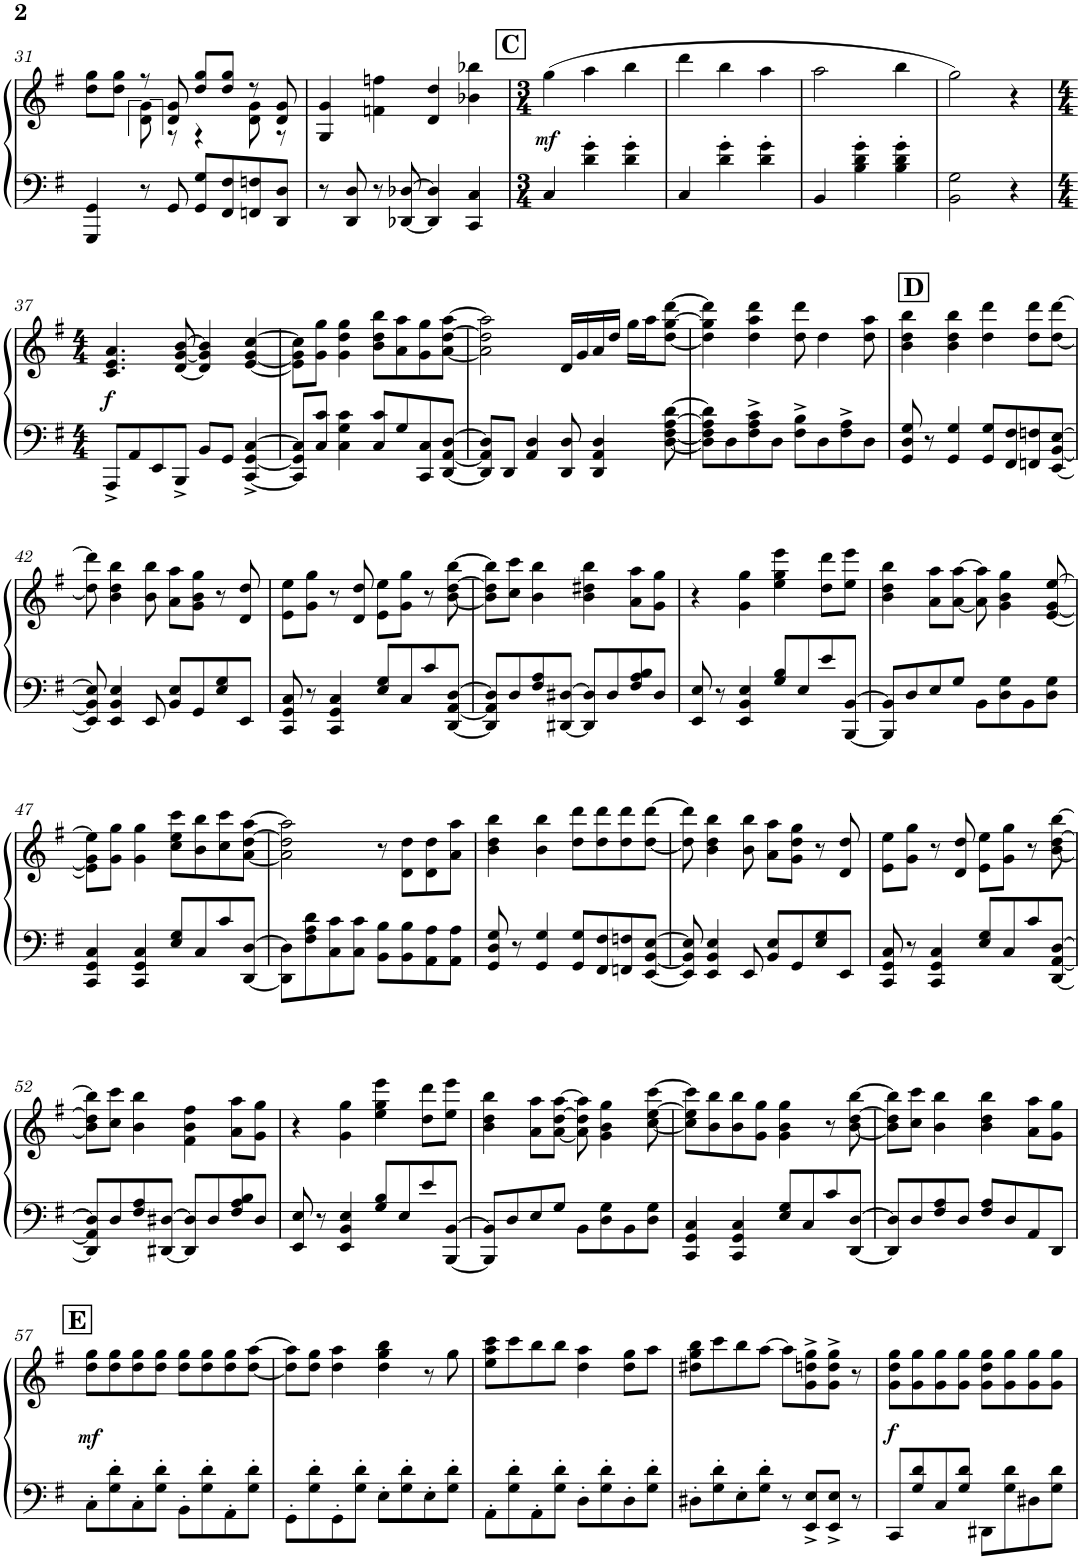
**kern	**kern	**dynam
*part1	*part1	*part1
*staff2	*staff1	*staff1/2
*I"Piano	*	*
*I'Pno.	*	*
!!LO:PB:g=z
*clefF4	*clefG2	*
*k[f#]	*k[f#]	*
*M4/4	*M4/4	*
=31	=31	=31
*	*^	*
4GGG/ 4GG/	8dd\ 8gg\L	4ryy	.
.	8dd\ 8gg\J	.	.
8r	8r	8d\ 8g\	.
8GG/	8d/ 8g/	8r	.
8GG/ 8G/L	8dd/ 8gg/L	4r	.
8FF#/ 8F#/	8dd/ 8gg/J	.	.
8FFn/ 8Fn/	8r	8d\ 8g\	.
8DD/ 8D/J	8d/ 8g/	8r	.
*	*v	*v	*
=32	=32	=32
8r	4G/ 4g/	.
8DD/ 8D/	.	.
8r	4fn\ 4ffn\	.
[8DD-X/ [8D-X/	.	.
4DD-/] 4D-/]	4d/ 4dd/	.
4CC/ 4C/	4b-X\ 4bb-X\	.
!!LO:REH:place=s1:a:B:cj:fs=14:t=C
=33	=33	=33
*M3/4	*M3/4	*
!	!	!LO:DY:b
4C/	(4gg\	mf
4d\' 4g\'	4aa\	.
4d\' 4g\'	4bb\	.
=34	=34	=34
4C/	4ddd\	.
4d\' 4g\'	4bb\	.
4d\' 4g\'	4aa\	.
=35	=35	=35
4BB/	2aa\	.
4B\' 4d\' 4g\'	.	.
4B\' 4d\' 4g\'	4bb\	.
=36	=36	=36
2BB\ 2G\	2gg\)	.
4r	4r	.
!!LO:LB:g=z
=37	=37	=37
*M4/4	*M4/4	*
!	!	!LO:DY:b
8AAA^/L	4.c/ 4.e/ 4.a/	f
8AA/	.	.
8EE/	.	.
8BBB^/J	[8d/ [8g/ [8b/	.
8BB/L	4d/] 4g/] 4b/]	.
8GG/J	.	.
[4CC/^ [4GG/^ [4C/^	[4e/ [4g/ [4cc/	.
=38	=38	=38
8CC/] 8GG/] 8C/]L	8e\] 8g\] 8cc\]L	.
8C/ 8c/J	8g\ 8gg\J	.
4C\ 4G\ 4c\	4g\ 4dd\ 4gg\	.
8C/ 8c/L	8b\ 8dd\ 8bb\L	.
8G/	8a\ 8aa\	.
8CC/ 8C/	8g\ 8gg\	.
[8DD/ [8AA/ [8D/J	[8a\ [8dd\ [8aa\J	.
=39	=39	=39
8DD/] 8AA/] 8D/]L	2a\] 2dd\] 2aa\]	.
8DD/J	.	.
4AA/ 4D/	.	.
8DD/ 8D/	16d/LL	.
.	16g/	.
4DD/ 4AA/ 4D/	16a/	.
.	16dd/JJ	.
.	16gg\LL	.
.	16aa\J	.
[8D\ [8F#\ [8A\ [8d\	[8dd\ [8gg\ [8ddd\J	.
=40	=40	=40
8D\] 8F#\] 8A\] 8d\]L	4dd\] 4gg\] 4ddd\]	.
8D\	.	.
8F#\^ 8A\^ 8c\^	4dd\ 4aa\ 4ddd\	.
8D\J	.	.
8F#\^ 8B\^L	8dd\ 8ddd\	.
8D\	4dd\	.
8F#\^ 8A\^	.	.
8D\J	8dd\ 8aa\	.
!!LO:REH:place=s1:a:B:cj:fs=14:t=D
=41	=41	=41
8GG/ 8D/ 8G/	4b\ 4dd\ 4bb\	.
8r	.	.
4GG/ 4G/	4b\ 4dd\ 4bb\	.
8GG/ 8G/L	4dd\ 4ddd\	.
8FF#/ 8F#/	.	.
8FFn/ 8Fn/	8dd\ 8ddd\L	.
[8EE/ [8BB/ [8E/J	[8dd\ [8ddd\J	.
!!LO:LB:g=z
=42	=42	=42
8EE/] 8BB/] 8E/]	8dd\] 8ddd\]	.
4EE/ 4BB/ 4E/	4b\ 4dd\ 4bb\	.
8EE/	8b\ 8bb\	.
8BB/ 8E/L	8a\ 8aa\L	.
8GG/	8g\ 8b\ 8gg\J	.
8E/ 8G/	8r	.
8EE/J	8d/ 8dd/	.
=43	=43	=43
8CC/ 8GG/ 8C/	8e\ 8ee\L	.
8r	8g\ 8gg\J	.
4CC/ 4GG/ 4C/	8r	.
.	8d/ 8dd/	.
8E/ 8G/L	8e\ 8ee\L	.
8C/	8g\ 8gg\J	.
8c/	8r	.
[8DD/ [8AA/ [8D/J	[8b\ [8dd\ [8bb\	.
=44	=44	=44
8DD/] 8AA/] 8D/]L	8b\] 8dd\] 8bb\]L	.
8D/	8cc\ 8ccc\J	.
8F#/ 8A/	4b\ 4bb\	.
[8DD#X/ [8D#X/J	.	.
8DD#/] 8D#/]L	4b\ 4dd#X\ 4bb\	.
8D#/	.	.
8F#/ 8A/ 8B/	8a\ 8aa\L	.
8D#/J	8g\ 8gg\J	.
=45	=45	=45
8EE/ 8E/	4r	.
8r	.	.
4EE/ 4BB/ 4E/	4g\ 4gg\	.
8G/ 8B/L	4ee\ 4gg\ 4eee\	.
8E/	.	.
8e/	8dd\ 8ddd\L	.
[8BBB/ [8BB/J	8ee\ 8eee\J	.
=46	=46	=46
8BBB/] 8BB/]L	4b\ 4dd\ 4bb\	.
8D/	.	.
8E/	8a\ 8aa\L	.
8G/J	[8a\ [8aa\J	.
8BB\L	8a\] 8aa\]	.
8D\ 8G\	4g\ 4b\ 4gg\	.
8BB\	.	.
8D\ 8G\J	[8e/ [8g/ [8ee/	.
!!LO:LB:g=z
=47	=47	=47
4CC/ 4GG/ 4C/	8e\] 8g\] 8ee\]L	.
.	8g\ 8gg\J	.
4CC/ 4GG/ 4C/	4g\ 4gg\	.
8E/ 8G/L	8cc\ 8ee\ 8ccc\L	.
8C/	8b\ 8bb\	.
8c/	8cc\ 8ccc\	.
[8DD/ [8D/J	[8a\ [8dd\ [8aa\J	.
=48	=48	=48
8DD\] 8D\]L	2a\] 2dd\] 2aa\]	.
8F#\ 8A\ 8d\	.	.
8C\ 8c\	.	.
8C\ 8c\J	.	.
8BB\ 8B\L	8r	.
8BB\ 8B\	8d\ 8dd\L	.
8AA\ 8A\	8d\ 8dd\	.
8AA\ 8A\J	8a\ 8aa\J	.
=49	=49	=49
8GG/ 8D/ 8G/	4b\ 4dd\ 4bb\	.
8r	.	.
4GG/ 4G/	4b\ 4bb\	.
8GG/ 8G/L	8dd\ 8ddd\L	.
8FF#/ 8F#/	8dd\ 8ddd\	.
8FFn/ 8Fn/	8dd\ 8ddd\	.
[8EE/ [8BB/ [8E/J	[8dd\ [8ddd\J	.
=50	=50	=50
8EE/] 8BB/] 8E/]	8dd\] 8ddd\]	.
4EE/ 4BB/ 4E/	4b\ 4dd\ 4bb\	.
8EE/	8b\ 8bb\	.
8BB/ 8E/L	8a\ 8aa\L	.
8GG/	8g\ 8dd\ 8gg\J	.
8E/ 8G/	8r	.
8EE/J	8d/ 8dd/	.
=51	=51	=51
8CC/ 8GG/ 8C/	8e\ 8ee\L	.
8r	8g\ 8gg\J	.
4CC/ 4GG/ 4C/	8r	.
.	8d/ 8dd/	.
8E/ 8G/L	8e\ 8ee\L	.
8C/	8g\ 8gg\J	.
8c/	8r	.
[8DD/ [8AA/ [8D/J	[8b\ [8dd\ [8bb\	.
!!LO:LB:g=z
=52	=52	=52
8DD/] 8AA/] 8D/]L	8b\] 8dd\] 8bb\]L	.
8D/	8cc\ 8ccc\J	.
8F#/ 8A/	4b\ 4bb\	.
[8DD#X/ [8D#X/J	.	.
8DD#/] 8D#/]L	4f#\ 4b\ 4ff#\	.
8D#/	.	.
8F#/ 8A/ 8B/	8a\ 8aa\L	.
8D#/J	8g\ 8gg\J	.
=53	=53	=53
8EE/ 8E/	4r	.
8r	.	.
4EE/ 4BB/ 4E/	4g\ 4gg\	.
8G/ 8B/L	4ee\ 4gg\ 4eee\	.
8E/	.	.
8e/	8dd\ 8ddd\L	.
[8BBB/ [8BB/J	8ee\ 8eee\J	.
=54	=54	=54
8BBB/] 8BB/]L	4b\ 4dd\ 4bb\	.
8D/	.	.
8E/	8a\ 8aa\L	.
8G/J	[8a\ [8dd\ [8aa\J	.
8BB\L	8a\] 8dd\] 8aa\]	.
8D\ 8G\	4g\ 4b\ 4gg\	.
8BB\	.	.
8D\ 8G\J	[8cc\ [8ee\ [8ccc\	.
=55	=55	=55
4CC/ 4GG/ 4C/	8cc\] 8ee\] 8ccc\]L	.
.	8b\ 8bb\	.
4CC/ 4GG/ 4C/	8b\ 8bb\	.
.	8g\ 8gg\J	.
8E/ 8G/L	4g\ 4b\ 4gg\	.
8C/	.	.
8c/	8r	.
[8DD/ [8D/J	[8b\ [8dd\ [8bb\	.
=56	=56	=56
8DD/] 8D/]L	8b\] 8dd\] 8bb\]L	.
8D/	8cc\ 8ccc\J	.
8F#/ 8A/	4b\ 4bb\	.
8D/J	.	.
8F#/ 8A/L	4b\ 4dd\ 4bb\	.
8D/	.	.
8AA/	8a\ 8aa\L	.
8DD/J	8g\ 8gg\J	.
!!LO:LB:g=z
!!LO:REH:place=s1:a:B:cj:fs=14:t=E
=57	=57	=57
!	!	!LO:DY:b
8C'\L	8dd\ 8gg\L	mf
8G\' 8d\'	8dd\ 8gg\	.
8C'\	8dd\ 8gg\	.
8G\' 8d\'J	8dd\ 8gg\J	.
8BB'\L	8dd\ 8gg\L	.
8G\' 8d\'	8dd\ 8gg\	.
8AA'\	8dd\ 8gg\	.
8G\' 8d\'J	[8dd\ [8aa\J	.
=58	=58	=58
8GG'\L	8dd\] 8aa\]L	.
8G\' 8d\'	8dd\ 8gg\J	.
8GG'\	4dd\ 4aa\	.
8G\' 8d\'J	.	.
8E'\L	4dd\ 4gg\ 4bb\	.
8G\' 8d\'	.	.
8E'\	8r	.
8G\' 8d\'J	8gg\	.
=59	=59	=59
8AA'\L	8ee\ 8aa\ 8ccc\L	.
8G\' 8d\'	8ccc\	.
8AA'\	8bb\	.
8G\' 8d\'J	8bb\J	.
8D'\L	4dd\ 4aa\	.
8G\' 8d\'	.	.
8D'\	8dd\ 8gg\L	.
8G\' 8d\'J	8aa\J	.
=60	=60	=60
8D#X'\L	8dd#X\ 8gg\ 8bb\L	.
8G\' 8d\'	8ccc\	.
8E'\	8bb\	.
8G\' 8d\'J	[8aa\J	.
8r	8aa\L]	.
8EE/^ 8E/^L	8g\^ 8ddn\^ 8gg\^	.
8EE/^ 8E/^J	8g\^ 8dd\^ 8gg\^J	.
8r	8r	.
=61	=61	=61
!	!	!LO:DY:b
8CC/L	8g\ 8dd\ 8gg\L	f
8G/ 8d/	8g\ 8gg\	.
8C/	8g\ 8gg\	.
8G/ 8d/J	8g\ 8gg\J	.
8DD#X\L	8g\ 8dd\ 8gg\L	.
8G\ 8d\	8g\ 8gg\	.
8D#X\	8g\ 8gg\	.
8G\ 8d\J	8g\ 8gg\J	.
=	=	=
*-	*-	*-
